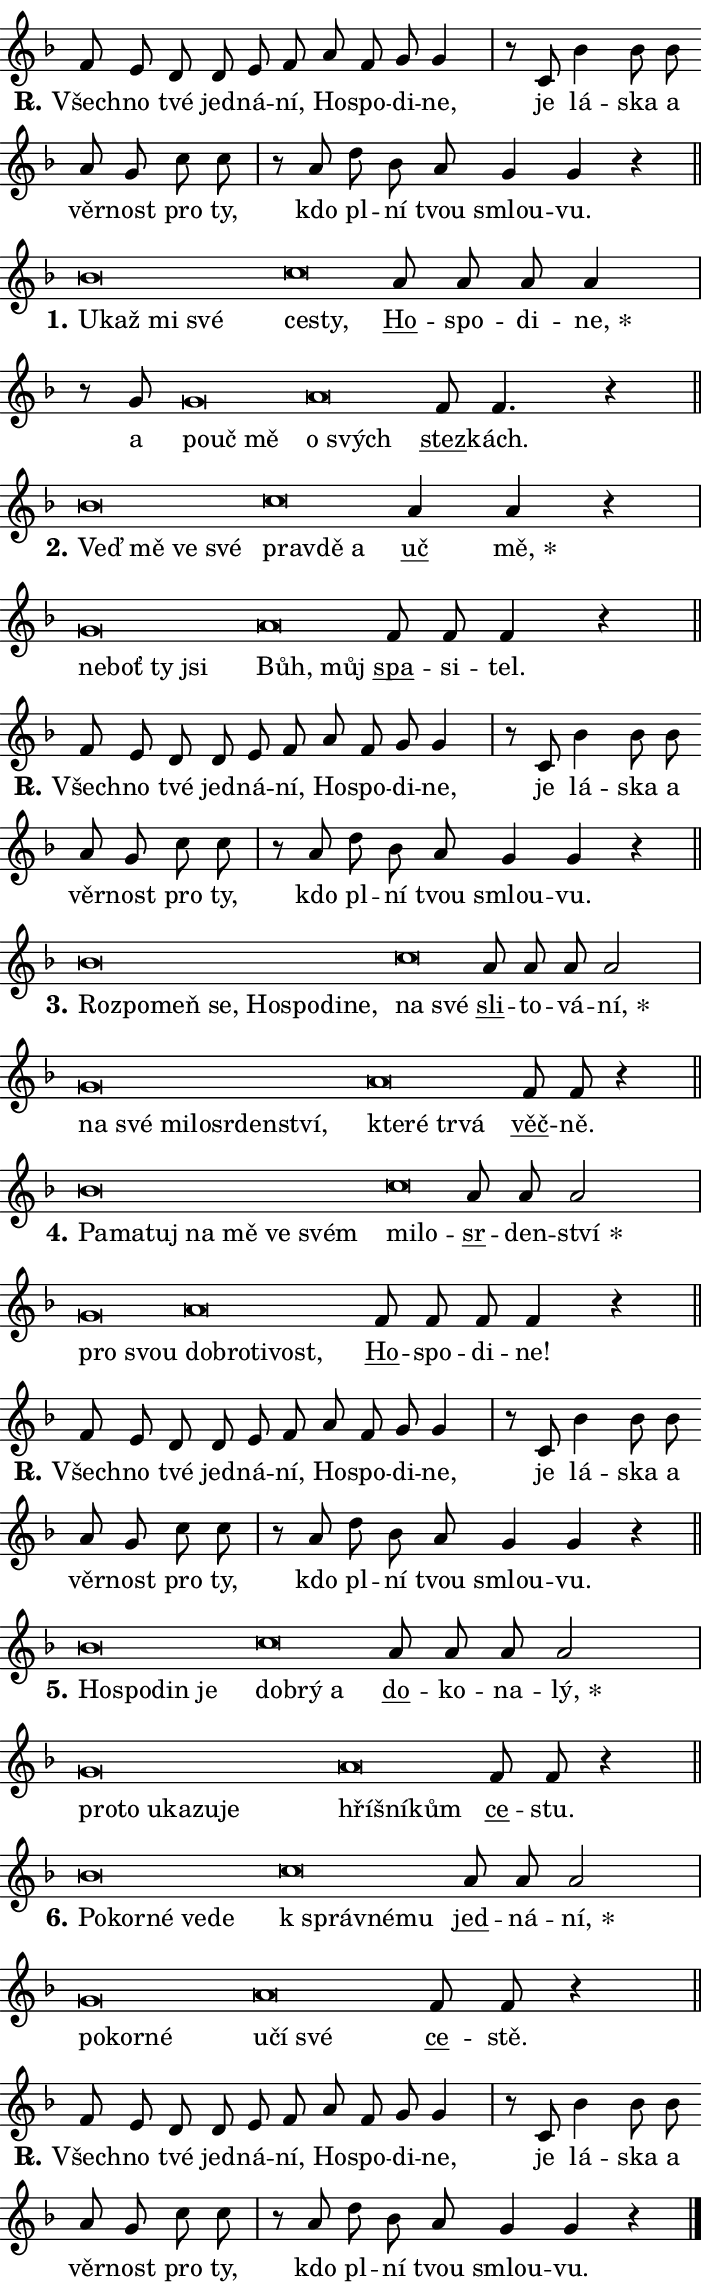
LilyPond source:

\version "2.24.0"
\header { tagline = "" }
\paper {
  indent = 0\cm
  top-margin = 0\cm
  right-margin = 0.13\cm % to fit lyric hyphens
  bottom-margin = 0\cm
  left-margin = 0\cm
  paper-width = 12\cm
  page-breaking = #ly:one-page-breaking
  system-system-spacing.basic-distance = #11
  score-system-spacing.basic-distance = #11
  ragged-last = ##f
}


%% Author: Thomas Morley
%% https://lists.gnu.org/archive/html/lilypond-user/2020-05/msg00002.html
#(define (line-position grob)
"Returns position of @var[grob} in current system:
   @code{'start}, if at first time-step
   @code{'end}, if at last time-step
   @code{'middle} otherwise
"
  (let* ((col (ly:item-get-column grob))
         (ln (ly:grob-object col 'left-neighbor))
         (rn (ly:grob-object col 'right-neighbor))
         (col-to-check-left (if (ly:grob? ln) ln col))
         (col-to-check-right (if (ly:grob? rn) rn col))
         (break-dir-left
           (and
             (ly:grob-property col-to-check-left 'non-musical #f)
             (ly:item-break-dir col-to-check-left)))
         (break-dir-right
           (and
             (ly:grob-property col-to-check-right 'non-musical #f)
             (ly:item-break-dir col-to-check-right))))
        (cond ((eqv? 1 break-dir-left) 'start)
              ((eqv? -1 break-dir-right) 'end)
              (else 'middle))))

#(define (tranparent-at-line-position vctor)
  (lambda (grob)
  "Relying on @code{line-position} select the relevant enry from @var{vctor}.
Used to determine transparency,"
    (case (line-position grob)
      ((end) (not (vector-ref vctor 0)))
      ((middle) (not (vector-ref vctor 1)))
      ((start) (not (vector-ref vctor 2))))))

noteHeadBreakVisibility =
#(define-music-function (break-visibility)(vector?)
"Makes @code{NoteHead}s transparent relying on @var{break-visibility}"
#{
  \override NoteHead.transparent =
    #(tranparent-at-line-position break-visibility)
#})

#(define delete-ledgers-for-transparent-note-heads
  (lambda (grob)
    "Reads whether a @code{NoteHead} is transparent.
If so this @code{NoteHead} is removed from @code{'note-heads} from
@var{grob}, which is supposed to be @code{LedgerLineSpanner}.
As a result ledgers are not printed for this @code{NoteHead}"
    (let* ((nhds-array (ly:grob-object grob 'note-heads))
           (nhds-list
             (if (ly:grob-array? nhds-array)
                 (ly:grob-array->list nhds-array)
                 '()))
           ;; Relies on the transparent-property being done before
           ;; Staff.LedgerLineSpanner.after-line-breaking is executed.
           ;; This is fragile ...
           (to-keep
             (remove
               (lambda (nhd)
                 (ly:grob-property nhd 'transparent #f))
               nhds-list)))
      ;; TODO find a better method to iterate over grob-arrays, similiar
      ;; to filter/remove etc for lists
      ;; For now rebuilt from scratch
      (set! (ly:grob-object grob 'note-heads)  '())
      (for-each
        (lambda (nhd)
          (ly:pointer-group-interface::add-grob grob 'note-heads nhd))
        to-keep))))

squashNotes = {
  \override NoteHead.X-extent = #'(-0.2 . 0.2)
  \override NoteHead.Y-extent = #'(-0.75 . 0)
  \override NoteHead.stencil =
    #(lambda (grob)
       (let ((pos (ly:grob-property grob 'staff-position)))
         (begin
           (if (< pos -7) (display "ERROR: Lower brevis then expected\n") (display ""))
           (if (<= pos -6) ly:text-interface::print ly:note-head::print))))
}
unSquashNotes = {
  \revert NoteHead.X-extent
  \revert NoteHead.Y-extent
  \revert NoteHead.stencil
}

hideNotes = \noteHeadBreakVisibility #begin-of-line-visible
unHideNotes = \noteHeadBreakVisibility #all-visible

% work-around for resetting accidentals
% https://lilypond.org/doc/v2.23/Documentation/notation/displaying-rhythms#unmetered-music
cadenzaMeasure = {
  \cadenzaOff
  \partial 1024 s1024
  \cadenzaOn
}

#(define-markup-command (accent layout props text) (markup?)
  "Underline accented syllable"
  (interpret-markup layout props
    #{\markup \override #'(offset . 4.3) \underline { #text }#}))

responsum = \markup \concat {
  "R" \hspace #-1.05 \path #0.1 #'((moveto 0 0.07) (lineto 0.9 0.8)) \hspace #0.05 "."
}

spaceSize = #0.6828661417322834 % exact space size for TeX Gyre Schola

\layout {
  \context {
    \Staff
    \remove "Time_signature_engraver"
    \override LedgerLineSpanner.after-line-breaking = #delete-ledgers-for-transparent-note-heads
  }
  \context {
    \Lyrics {
      \override LyricSpace.minimum-distance = \spaceSize
      \override LyricText.font-name = #"TeX Gyre Schola"
      \override LyricText.font-size = 1
      \override StanzaNumber.font-name = #"TeX Gyre Schola Bold"
      \override StanzaNumber.font-size = 1
    }
  }
  \context {
    \Score 
    \override NoteHead.text =
      #(lambda (grob) 
        (let ((pos (ly:grob-property grob 'staff-position)))
          #{\markup {
            \combine
              \halign #-0.55 \raise #(if (= pos -6) 0 0.5) \override #'(thickness . 2) \draw-line #'(3.2 . 0)
              \musicglyph "noteheads.sM1"
          }#}))
  }
}

% magnetic-lyrics.ily
%
%   written by
%     Jean Abou Samra <jean@abou-samra.fr>
%     Werner Lemberg <wl@gnu.org>
%
%   adapted by
%     Jiri Hon <jiri.hon@gmail.com>
%
% Version 2022-Apr-15

% https://www.mail-archive.com/lilypond-user@gnu.org/msg149350.html

#(define (Left_hyphen_pointer_engraver context)
   "Collect syllable-hyphen-syllable occurrences in lyrics and store
them in properties.  This engraver only looks to the left.  For
example, if the lyrics input is @code{foo -- bar}, it does the
following.

@itemize @bullet
@item
Set the @code{text} property of the @code{LyricHyphen} grob between
@q{foo} and @q{bar} to @code{foo}.

@item
Set the @code{left-hyphen} property of the @code{LyricText} grob with
text @q{foo} to the @code{LyricHyphen} grob between @q{foo} and
@q{bar}.
@end itemize

Use this auxiliary engraver in combination with the
@code{lyric-@/text::@/apply-@/magnetic-@/offset!} hook."
   (let ((hyphen #f)
         (text #f))
     (make-engraver
      (acknowledgers
       ((lyric-syllable-interface engraver grob source-engraver)
        (set! text grob)))
      (end-acknowledgers
       ((lyric-hyphen-interface engraver grob source-engraver)
        ;(when (not (grob::has-interface grob 'lyric-space-interface))
          (set! hyphen grob)));)
      ((stop-translation-timestep engraver)
       (when (and text hyphen)
         (ly:grob-set-object! text 'left-hyphen hyphen))
       (set! text #f)
       (set! hyphen #f)))))

#(define (lyric-text::apply-magnetic-offset! grob)
   "If the space between two syllables is less than the value in
property @code{LyricText@/.details@/.squash-threshold}, move the right
syllable to the left so that it gets concatenated with the left
syllable.

Use this function as a hook for
@code{LyricText@/.after-@/line-@/breaking} if the
@code{Left_@/hyphen_@/pointer_@/engraver} is active."
   (let ((hyphen (ly:grob-object grob 'left-hyphen #f)))
     (when hyphen
       (let ((left-text (ly:spanner-bound hyphen LEFT)))
         (when (grob::has-interface left-text 'lyric-syllable-interface)
           (let* ((common (ly:grob-common-refpoint grob left-text X))
                  (this-x-ext (ly:grob-extent grob common X))
                  (left-x-ext
                   (begin
                     ;; Trigger magnetism for left-text.
                     (ly:grob-property left-text 'after-line-breaking)
                     (ly:grob-extent left-text common X)))
                  ;; `delta` is the gap width between two syllables.
                  (delta (- (interval-start this-x-ext)
                            (interval-end left-x-ext)))
                  (details (ly:grob-property grob 'details))
                  (threshold (assoc-get 'squash-threshold details 0.2)))
             (when (< delta threshold)
               (let* (;; We have to manipulate the input text so that
                      ;; ligatures crossing syllable boundaries are not
                      ;; disabled.  For languages based on the Latin
                      ;; script this is essentially a beautification.
                      ;; However, for non-Western scripts it can be a
                      ;; necessity.
                      (lt (ly:grob-property left-text 'text))
                      (rt (ly:grob-property grob 'text))
                      (is-space (grob::has-interface hyphen 'lyric-space-interface))
                      (space (if is-space " " ""))
                      (extra-delta (if is-space spaceSize 0))
                      ;; Append new syllable.
                      (ltrt-space (if (and (string? lt) (string? rt))
                                (string-append lt space rt)
                                (make-concat-markup (list lt space rt))))
                      ;; Right-align `ltrt` to the right side.
                      (ltrt-space-markup (grob-interpret-markup
                               grob
                               (make-translate-markup
                                (cons (interval-length this-x-ext) 0)
                                (make-right-align-markup ltrt-space)))))
                 (begin
                   ;; Don't print `left-text`.
                   (ly:grob-set-property! left-text 'stencil #f)
                   ;; Set text and stencil (which holds all collected
                   ;; syllables so far) and shift it to the left.
                   (ly:grob-set-property! grob 'text ltrt-space)
                   (ly:grob-set-property! grob 'stencil ltrt-space-markup)
                   (ly:grob-translate-axis! grob (- (- delta extra-delta)) X))))))))))


#(define (lyric-hyphen::displace-bounds-first grob)
   ;; Make very sure this callback isn't triggered too early.
   (let ((left (ly:spanner-bound grob LEFT))
         (right (ly:spanner-bound grob RIGHT)))
     (ly:grob-property left 'after-line-breaking)
     (ly:grob-property right 'after-line-breaking)
     (ly:lyric-hyphen::print grob)))

squashThreshold = #0.4

\layout {
  \context {
    \Lyrics
    \consists #Left_hyphen_pointer_engraver
    \override LyricText.after-line-breaking =
      #lyric-text::apply-magnetic-offset!
    \override LyricHyphen.stencil = #lyric-hyphen::displace-bounds-first
    \override LyricText.details.squash-threshold = \squashThreshold
    \override LyricHyphen.minimum-distance = 0
    \override LyricHyphen.minimum-length = \squashThreshold
  }
}

squashText = \override LyricText.details.squash-threshold = 9999
unSquashText = \override LyricText.details.squash-threshold = \squashThreshold

leftText = \override LyricText.self-alignment-X = #LEFT
unLeftText = \revert LyricText.self-alignment-X

starOffset = #(lambda (grob) 
                (let ((x_offset (ly:self-alignment-interface::aligned-on-x-parent grob)))
                  (if (= x_offset 0) 0 (+ x_offset 1.2))))

star = #(define-music-function (syllable)(string?)
"Append star separator at the end of a syllable"
#{
  \once \override LyricText.X-offset = #starOffset
  \lyricmode { \markup {
    #syllable
    \override #'((font-name . "TeX Gyre Schola Bold")) \hspace #0.2 \lower #0.65 \larger "*"
  } }
#})

starAccent = #(define-music-function (syllable)(string?)
"Append star separator at the end of a syllable and make accent"
#{
  \once \override LyricText.X-offset = #starOffset
  \lyricmode { \markup {
    \accent #syllable
    \override #'((font-name . "TeX Gyre Schola Bold")) \hspace #0.2 \lower #0.65 \larger "*"
  } }
#})

breath = #(define-music-function (syllable)(string?)
"Append breathing indicator at the end of a syllable"
#{
  \lyricmode { \markup { #syllable "+" } }
#})

optionalBreath = #(define-music-function (syllable)(string?)
"Append optional breathing indicator at the end of a syllable"
#{
  \lyricmode { \markup { #syllable "(+)" } }
#})


\score {
    <<
        \new Voice = "melody" { \cadenzaOn \key f \major \relative { f'8 e d d e f \bar "" a f g g4 \cadenzaMeasure \bar "|" r8 c, bes'4 \bar "" bes8 bes \bar "" a g \bar "" c c \cadenzaMeasure \bar "|" r a \bar "" d bes a g4 g r \cadenzaMeasure \bar "||" \break } }
        \new Lyrics \lyricsto "melody" { \lyricmode { \set stanza = \responsum
Všech -- no tvé jed -- ná -- ní, Ho -- spo -- di -- ne, je lá -- ska a věr -- nost pro ty, kdo pl -- ní tvou smlou -- vu. } }
    >>
    \layout {}
}

\score {
    <<
        \new Voice = "melody" { \cadenzaOn \key f \major \relative { \squashNotes bes'\breve*1/16 \hideNotes \breve*1/16 \bar "" \breve*1/16 \breve*1/16 \bar "" \unHideNotes \unSquashNotes \squashNotes c\breve*1/16 \hideNotes \breve*1/16 \bar "" \unHideNotes \unSquashNotes \bar "" a8 a a a4 \cadenzaMeasure \bar "|" r8 g \squashNotes g\breve*1/16 \hideNotes \breve*1/16 \breve*1/16 \bar "" \unHideNotes \unSquashNotes \squashNotes a\breve*1/16 \hideNotes \breve*1/16 \bar "" \unHideNotes \unSquashNotes \bar "" f8 f4. r4 \cadenzaMeasure \bar "||" \break } }
        \new Lyrics \lyricsto "melody" { \lyricmode { \set stanza = "1."
\leftText U -- \squashText kaž mi své \unSquashText ce -- \squashText sty, \unLeftText \unSquashText \markup \accent Ho -- spo -- di -- \star ne, a \leftText po -- \squashText uč mě \unSquashText o \squashText svých \unLeftText \unSquashText \markup \accent stez -- kách. } }
    >>
    \layout {}
}

\score {
    <<
        \new Voice = "melody" { \cadenzaOn \key f \major \relative { \squashNotes bes'\breve*1/16 \hideNotes \breve*1/16 \bar "" \breve*1/16 \breve*1/16 \bar "" \unHideNotes \unSquashNotes \squashNotes c\breve*1/16 \hideNotes \breve*1/16 \breve*1/16 \bar "" \unHideNotes \unSquashNotes \bar "" a4 a r \cadenzaMeasure \bar "|" \squashNotes g\breve*1/16 \hideNotes \breve*1/16 \bar "" \breve*1/16 \breve*1/16 \bar "" \unHideNotes \unSquashNotes \squashNotes a\breve*1/16 \hideNotes \breve*1/16 \bar "" \unHideNotes \unSquashNotes \bar "" f8 f f4 r \cadenzaMeasure \bar "||" \break } }
        \new Lyrics \lyricsto "melody" { \lyricmode { \set stanza = "2."
\leftText Veď \squashText mě ve své \unSquashText prav -- \squashText dě a \unLeftText \unSquashText \markup \accent uč \star mě, \leftText ne -- \squashText boť ty jsi \unSquashText Bůh, \squashText můj \unLeftText \unSquashText \markup \accent spa -- si -- tel. } }
    >>
    \layout {}
}

\score {
    <<
        \new Voice = "melody" { \cadenzaOn \key f \major \relative { f'8 e d d e f \bar "" a f g g4 \cadenzaMeasure \bar "|" r8 c, bes'4 \bar "" bes8 bes \bar "" a g \bar "" c c \cadenzaMeasure \bar "|" r a \bar "" d bes a g4 g r \cadenzaMeasure \bar "||" \break } }
        \new Lyrics \lyricsto "melody" { \lyricmode { \set stanza = \responsum
Všech -- no tvé jed -- ná -- ní, Ho -- spo -- di -- ne, je lá -- ska a věr -- nost pro ty, kdo pl -- ní tvou smlou -- vu. } }
    >>
    \layout {}
}

\score {
    <<
        \new Voice = "melody" { \cadenzaOn \key f \major \relative { \squashNotes bes'\breve*1/16 \hideNotes \breve*1/16 \bar "" \breve*1/16 \bar "" \breve*1/16 \bar "" \breve*1/16 \bar "" \breve*1/16 \bar "" \breve*1/16 \breve*1/16 \bar "" \unHideNotes \unSquashNotes \squashNotes c\breve*1/16 \hideNotes \breve*1/16 \bar "" \unHideNotes \unSquashNotes \bar "" a8 a a a2 \cadenzaMeasure \bar "|" \squashNotes g\breve*1/16 \hideNotes \breve*1/16 \bar "" \breve*1/16 \bar "" \breve*1/16 \bar "" \breve*1/16 \bar "" \breve*1/16 \breve*1/16 \bar "" \unHideNotes \unSquashNotes \squashNotes a\breve*1/16 \hideNotes \breve*1/16 \bar "" \breve*1/16 \breve*1/16 \bar "" \unHideNotes \unSquashNotes \bar "" f8 f r4 \cadenzaMeasure \bar "||" \break } }
        \new Lyrics \lyricsto "melody" { \lyricmode { \set stanza = "3."
\leftText Roz -- \squashText po -- meň se, Ho -- spo -- di -- ne, \unSquashText na \squashText své \unLeftText \unSquashText \markup \accent sli -- to -- vá -- \star ní, \leftText na \squashText své mi -- lo -- sr -- den -- ství, \unSquashText kte -- \squashText ré tr -- vá \unLeftText \unSquashText \markup \accent věč -- ně. } }
    >>
    \layout {}
}

\score {
    <<
        \new Voice = "melody" { \cadenzaOn \key f \major \relative { \squashNotes bes'\breve*1/16 \hideNotes \breve*1/16 \bar "" \breve*1/16 \bar "" \breve*1/16 \bar "" \breve*1/16 \bar "" \breve*1/16 \breve*1/16 \bar "" \unHideNotes \unSquashNotes \squashNotes c\breve*1/16 \hideNotes \breve*1/16 \bar "" \unHideNotes \unSquashNotes \bar "" a8 a a2 \cadenzaMeasure \bar "|" \squashNotes g\breve*1/16 \hideNotes \breve*1/16 \bar "" \unHideNotes \unSquashNotes \squashNotes a\breve*1/16 \hideNotes \breve*1/16 \bar "" \breve*1/16 \breve*1/16 \bar "" \unHideNotes \unSquashNotes \bar "" f8 f f f4 r \cadenzaMeasure \bar "||" \break } }
        \new Lyrics \lyricsto "melody" { \lyricmode { \set stanza = "4."
\leftText Pa -- \squashText ma -- tuj na mě ve svém \unSquashText mi -- \squashText lo -- \unLeftText \unSquashText \markup \accent sr -- den -- \star ství \leftText pro \squashText svou \unSquashText dob -- \squashText ro -- ti -- vost, \unLeftText \unSquashText \markup \accent Ho -- spo -- di -- ne! } }
    >>
    \layout {}
}

\score {
    <<
        \new Voice = "melody" { \cadenzaOn \key f \major \relative { f'8 e d d e f \bar "" a f g g4 \cadenzaMeasure \bar "|" r8 c, bes'4 \bar "" bes8 bes \bar "" a g \bar "" c c \cadenzaMeasure \bar "|" r a \bar "" d bes a g4 g r \cadenzaMeasure \bar "||" \break } }
        \new Lyrics \lyricsto "melody" { \lyricmode { \set stanza = \responsum
Všech -- no tvé jed -- ná -- ní, Ho -- spo -- di -- ne, je lá -- ska a věr -- nost pro ty, kdo pl -- ní tvou smlou -- vu. } }
    >>
    \layout {}
}

\score {
    <<
        \new Voice = "melody" { \cadenzaOn \key f \major \relative { \squashNotes bes'\breve*1/16 \hideNotes \breve*1/16 \bar "" \breve*1/16 \breve*1/16 \bar "" \unHideNotes \unSquashNotes \squashNotes c\breve*1/16 \hideNotes \breve*1/16 \breve*1/16 \bar "" \unHideNotes \unSquashNotes \bar "" a8 a a a2 \cadenzaMeasure \bar "|" \squashNotes g\breve*1/16 \hideNotes \breve*1/16 \bar "" \breve*1/16 \bar "" \breve*1/16 \bar "" \breve*1/16 \breve*1/16 \bar "" \unHideNotes \unSquashNotes \squashNotes a\breve*1/16 \hideNotes \breve*1/16 \breve*1/16 \bar "" \unHideNotes \unSquashNotes \bar "" f8 f r4 \cadenzaMeasure \bar "||" \break } }
        \new Lyrics \lyricsto "melody" { \lyricmode { \set stanza = "5."
\leftText Ho -- \squashText spo -- din je \unSquashText dob -- \squashText rý a \unLeftText \unSquashText \markup \accent do -- ko -- na -- \star lý, \leftText pro -- \squashText to u -- ka -- zu -- je \unSquashText hří -- \squashText šní -- kům \unLeftText \unSquashText \markup \accent ce -- stu. } }
    >>
    \layout {}
}

\score {
    <<
        \new Voice = "melody" { \cadenzaOn \key f \major \relative { \squashNotes bes'\breve*1/16 \hideNotes \breve*1/16 \bar "" \breve*1/16 \bar "" \breve*1/16 \breve*1/16 \bar "" \unHideNotes \unSquashNotes \squashNotes c\breve*1/16 \hideNotes \breve*1/16 \breve*1/16 \bar "" \unHideNotes \unSquashNotes \bar "" a8 a a2 \cadenzaMeasure \bar "|" \squashNotes g\breve*1/16 \hideNotes \breve*1/16 \breve*1/16 \bar "" \unHideNotes \unSquashNotes \squashNotes a\breve*1/16 \hideNotes \breve*1/16 \breve*1/16 \bar "" \unHideNotes \unSquashNotes \bar "" f8 f r4 \cadenzaMeasure \bar "||" \break } }
        \new Lyrics \lyricsto "melody" { \lyricmode { \set stanza = "6."
\leftText Po -- \squashText kor -- né ve -- de \unSquashText "k správ" -- \squashText né -- mu \unLeftText \unSquashText \markup \accent jed -- ná -- \star ní, \leftText po -- \squashText kor -- né \unSquashText u -- \squashText čí své \unLeftText \unSquashText \markup \accent ce -- stě. } }
    >>
    \layout {}
}

\score {
    <<
        \new Voice = "melody" { \cadenzaOn \key f \major \relative { f'8 e d d e f \bar "" a f g g4 \cadenzaMeasure \bar "|" r8 c, bes'4 \bar "" bes8 bes \bar "" a g \bar "" c c \cadenzaMeasure \bar "|" r a \bar "" d bes a g4 g r \cadenzaMeasure \bar "||" \break } \bar "|." }
        \new Lyrics \lyricsto "melody" { \lyricmode { \set stanza = \responsum
Všech -- no tvé jed -- ná -- ní, Ho -- spo -- di -- ne, je lá -- ska a věr -- nost pro ty, kdo pl -- ní tvou smlou -- vu. } }
    >>
    \layout {}
}
